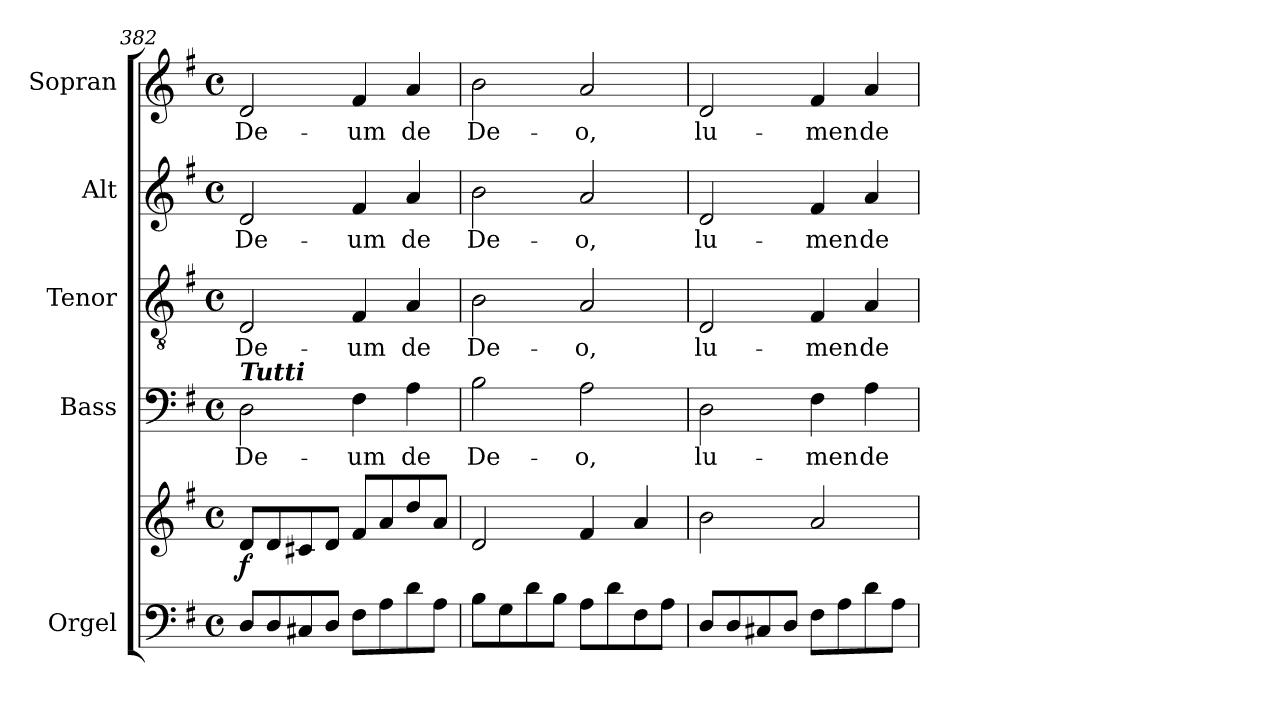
**kern	**kern	**dynam	**kern	**text	**kern	**text	**kern	**text	**kern	**text
*part5	*part5	*part5	*part4	*part4	*part3	*part3	*part2	*part2	*part1	*part1
*staff6	*staff5	*staff5/6	*staff4	*staff4	*staff3	*staff3	*staff2	*staff2	*staff1	*staff1
*I"Orgel	*	*	*I"Bass	*	*I"Tenor	*	*I"Alt	*	*I"Sopran	*
*I'Org.	*	*	*I'B	*	*I'T	*	*I'A	*	*I'S	*
*clefF4	*clefG2	*	*clefF4	*	*clefGv2	*	*clefG2	*	*clefG2	*
*k[f#]	*k[f#]	*	*k[f#]	*	*k[f#]	*	*k[f#]	*	*k[f#]	*
*G:	*G:	*	*G:	*	*G:	*	*G:	*	*G:	*
*M4/4	*M4/4	*	*M4/4	*	*M4/4	*	*M4/4	*	*M4/4	*
*met(c)	*met(c)	*	*met(c)	*	*met(c)	*	*met(c)	*	*met(c)	*
=382	=382	=382	=382	=382	=382	=382	=382	=382	=382	=382
!	!	!	!LO:TX:a:Bi:t=Tutti	!	!	!	!	!	!	!
!	!	!LO:DY:b	!	!LO:LY:b	!	!LO:LY:b	!	!LO:LY:b	!	!LO:LY:b
8D/L	8d/L	f	2D\	De-	2D/	De-	2d/	De-	2d/	De-
8D/	8d/	.	.	.	.	.	.	.	.	.
8C#X/	8c#X/	.	.	.	.	.	.	.	.	.
8D/J	8d/J	.	.	.	.	.	.	.	.	.
!	!	!	!	!LO:LY:b	!	!LO:LY:b	!	!LO:LY:b	!	!LO:LY:b
8F#\L	8f#/L	.	4F#\	-um	4F#/	-um	4f#/	-um	4f#/	-um
8A\	8a/	.	.	.	.	.	.	.	.	.
!	!	!	!	!LO:LY:b	!	!LO:LY:b	!	!LO:LY:b	!	!LO:LY:b
8d\	8dd/	.	4A\	de	4A/	de	4a/	de	4a/	de
8A\J	8a/J	.	.	.	.	.	.	.	.	.
=383	=383	=383	=383	=383	=383	=383	=383	=383	=383	=383
!	!	!	!	!LO:LY:b	!	!LO:LY:b	!	!LO:LY:b	!	!LO:LY:b
8B\L	2d/	.	2B\	De-	2B\	De-	2b\	De-	2b\	De-
8G\	.	.	.	.	.	.	.	.	.	.
8d\	.	.	.	.	.	.	.	.	.	.
8B\J	.	.	.	.	.	.	.	.	.	.
!	!	!	!	!LO:LY:b	!	!LO:LY:b	!	!LO:LY:b	!	!LO:LY:b
8A\L	4f#/	.	2A\	-o,	2A/	-o,	2a/	-o,	2a/	-o,
8d\	.	.	.	.	.	.	.	.	.	.
8F#\	4a/	.	.	.	.	.	.	.	.	.
8A\J	.	.	.	.	.	.	.	.	.	.
=384	=384	=384	=384	=384	=384	=384	=384	=384	=384	=384
!	!	!	!	!LO:LY:b	!	!LO:LY:b	!	!LO:LY:b	!	!LO:LY:b
8D/L	2b\	.	2D\	lu-	2D/	lu-	2d/	lu-	2d/	lu-
8D/	.	.	.	.	.	.	.	.	.	.
8C#X/	.	.	.	.	.	.	.	.	.	.
8D/J	.	.	.	.	.	.	.	.	.	.
!	!	!	!	!LO:LY:b	!	!LO:LY:b	!	!LO:LY:b	!	!LO:LY:b
8F#\L	2a/	.	4F#\	-men	4F#/	-men	4f#/	-men	4f#/	-men
8A\	.	.	.	.	.	.	.	.	.	.
!	!	!	!	!LO:LY:b	!	!LO:LY:b	!	!LO:LY:b	!	!LO:LY:b
8d\	.	.	4A\	de	4A/	de	4a/	de	4a/	de
8A\J	.	.	.	.	.	.	.	.	.	.
=	=	=	=	=	=	=	=	=	=	=
*-	*-	*-	*-	*-	*-	*-	*-	*-	*-	*-
